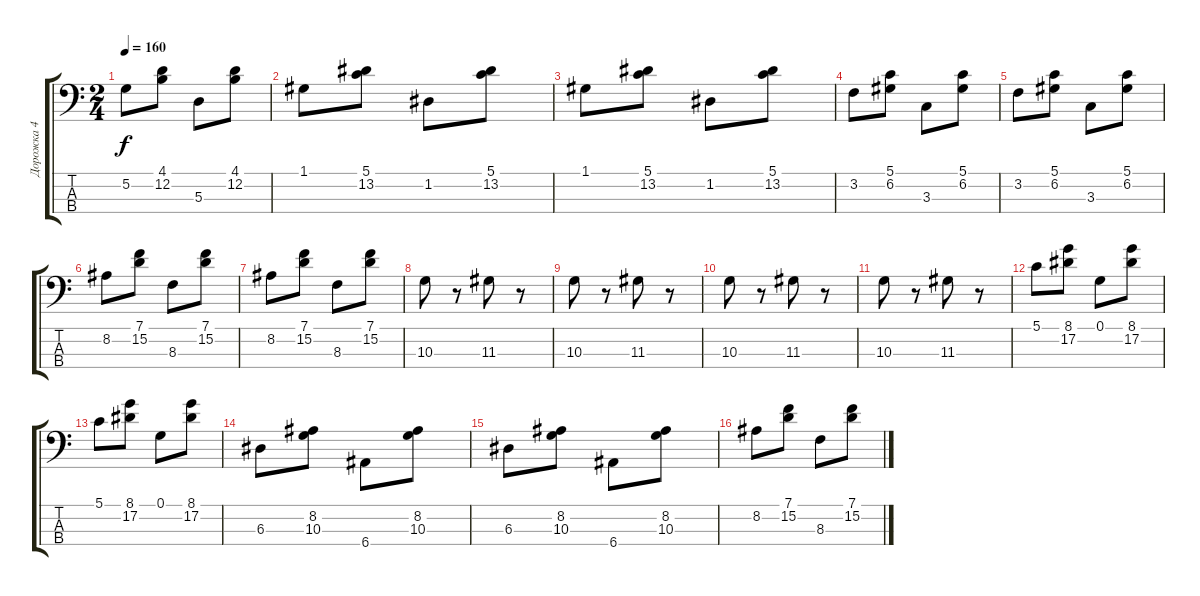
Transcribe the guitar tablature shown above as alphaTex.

\track ("Дорожка 4" "Дорожка 4") {instrument electricguitarjazz}
\staff {score tabs}
\tuning (G2 D2 A1 E1) {hide}
\ts (2 4)
\tempo 160
\clef f4
\ks c
5.2.8{dy f} (4.1 12.2).8 5.3.8 (4.1 12.2).8 |
1.1.8 (5.1 13.2).8 1.2.8 (5.1 13.2).8 |
1.1.8 (5.1 13.2).8 1.2.8 (5.1 13.2).8 |
3.2.8 (5.1 6.2).8 3.3.8 (5.1 6.2).8 |
3.2.8 (5.1 6.2).8 3.3.8 (5.1 6.2).8 |
8.2.8 (7.1 15.2).8 8.3.8 (7.1 15.2).8 |
8.2.8 (7.1 15.2).8 8.3.8 (7.1 15.2).8 |
10.3.8 r.8 11.3.8 r.8 |
10.3.8 r.8 11.3.8 r.8 |
10.3.8 r.8 11.3.8 r.8 |
10.3.8 r.8 11.3.8 r.8 |
5.1.8 (8.1 17.2).8 0.1.8 (8.1 17.2).8 |
5.1.8 (8.1 17.2).8 0.1.8 (8.1 17.2).8 |
6.3.8 (8.2 10.3).8 6.4.8 (8.2 10.3).8 |
6.3.8 (8.2 10.3).8 6.4.8 (8.2 10.3).8 |
8.2.8 (7.1 15.2).8 8.3.8 (7.1 15.2).8
